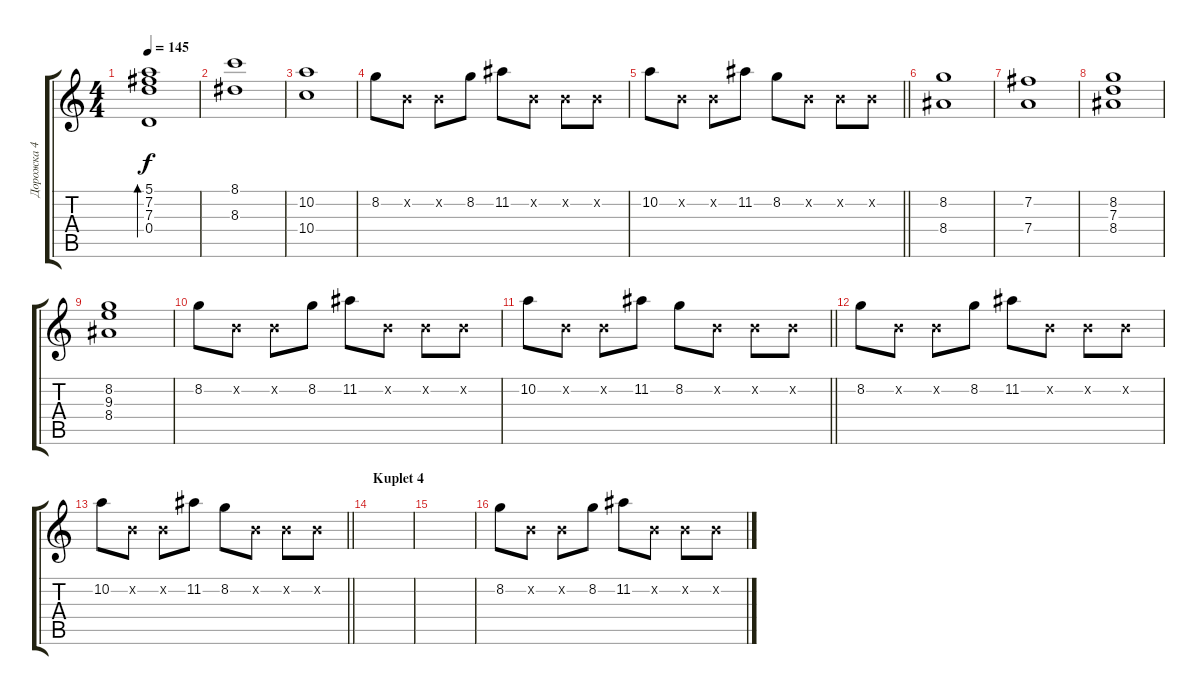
\track ("Дорожка 4" "Дорожка 4") {instrument acousticguitarsteel}
\staff {score tabs}
\tuning (E4 B3 G3 D3 A2 E2) {hide}
\ts (4 4)
\tempo 145
\clef g2
\ks c
(5.1 7.2 7.3 0.4).1{bd 60 dy f} |
(8.1 8.3).1 |
(10.2 10.4).1 |
8.2.8 0.2{x}.8 0.2{x}.8 8.2.8 11.2.8 0.2{x}.8 0.2{x}.8 0.2{x}.8 |
\barLineRight lightlight
10.2.8 0.2{x}.8 0.2{x}.8 11.2.8 8.2.8 0.2{x}.8 0.2{x}.8 0.2{x}.8 |
(8.2 8.4).1 |
(7.2 7.4).1 |
(8.2 7.3 8.4).1 |
(8.2 9.3 8.4).1 |
8.2.8 0.2{x}.8 0.2{x}.8 8.2.8 11.2.8 0.2{x}.8 0.2{x}.8 0.2{x}.8 |
\barLineRight lightlight
10.2.8 0.2{x}.8 0.2{x}.8 11.2.8 8.2.8 0.2{x}.8 0.2{x}.8 0.2{x}.8 |
8.2.8 0.2{x}.8 0.2{x}.8 8.2.8 11.2.8 0.2{x}.8 0.2{x}.8 0.2{x}.8 |
\barLineRight lightlight
10.2.8 0.2{x}.8 0.2{x}.8 11.2.8 8.2.8 0.2{x}.8 0.2{x}.8 0.2{x}.8 |
\section ("" "Kuplet 4")
|
|
8.2.8 0.2{x}.8 0.2{x}.8 8.2.8 11.2.8 0.2{x}.8 0.2{x}.8 0.2{x}.8
